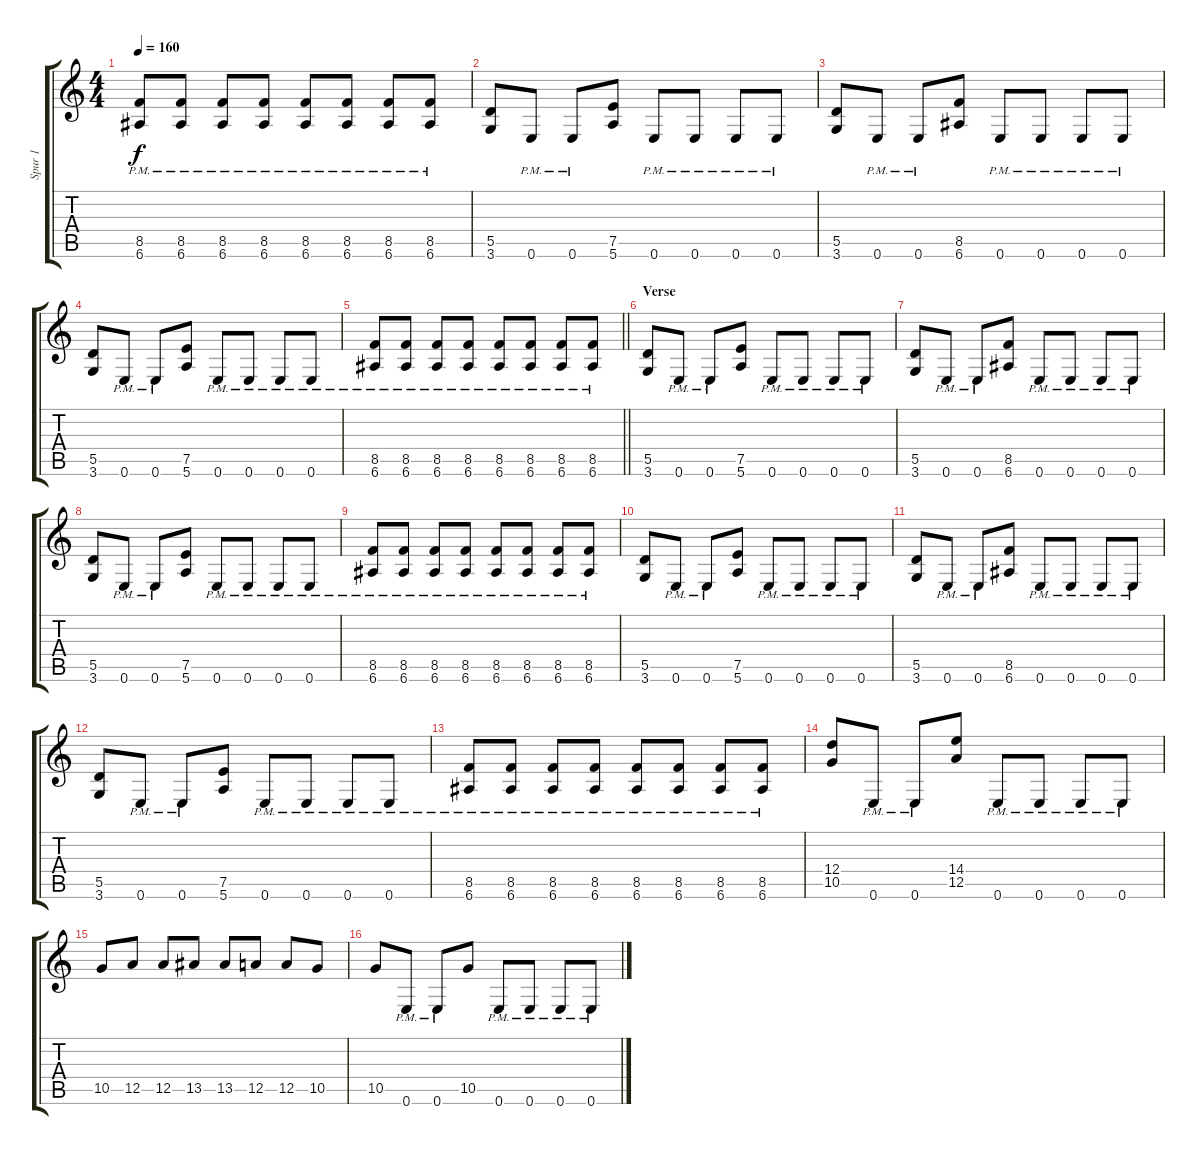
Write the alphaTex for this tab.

\track ("Spur 1" "Spur 1") {instrument distortionguitar}
\staff {score tabs}
\tuning (E4 B3 G3 D3 A2 E2) {hide}
\ts (4 4)
\tempo 160
\clef g2
\ks c
(8.5{pm} 6.6{pm}).8{dy f} (8.5{pm} 6.6{pm}).8 (8.5{pm} 6.6{pm}).8 (8.5{pm} 6.6{pm}).8 (8.5{pm} 6.6{pm}).8 (8.5{pm} 6.6{pm}).8 (8.5{pm} 6.6{pm}).8 (8.5{pm} 6.6{pm}).8 |
(5.5 3.6).8 0.6{pm}.8 0.6{pm}.8 (7.5 5.6).8 0.6{pm}.8 0.6{pm}.8 0.6{pm}.8 0.6{pm}.8 |
(5.5 3.6).8 0.6{pm}.8 0.6{pm}.8 (8.5 6.6).8 0.6{pm}.8 0.6{pm}.8 0.6{pm}.8 0.6{pm}.8 |
(5.5 3.6).8 0.6{pm}.8 0.6{pm}.8 (7.5 5.6).8 0.6{pm}.8 0.6{pm}.8 0.6{pm}.8 0.6{pm}.8 |
\barLineRight lightlight
(8.5{pm} 6.6{pm}).8 (8.5{pm} 6.6{pm}).8 (8.5{pm} 6.6{pm}).8 (8.5{pm} 6.6{pm}).8 (8.5{pm} 6.6{pm}).8 (8.5{pm} 6.6{pm}).8 (8.5{pm} 6.6{pm}).8 (8.5{pm} 6.6{pm}).8 |
\section ("" "Verse")
(5.5 3.6).8 0.6{pm}.8 0.6{pm}.8 (7.5 5.6).8 0.6{pm}.8 0.6{pm}.8 0.6{pm}.8 0.6{pm}.8 |
(5.5 3.6).8 0.6{pm}.8 0.6{pm}.8 (8.5 6.6).8 0.6{pm}.8 0.6{pm}.8 0.6{pm}.8 0.6{pm}.8 |
(5.5 3.6).8 0.6{pm}.8 0.6{pm}.8 (7.5 5.6).8 0.6{pm}.8 0.6{pm}.8 0.6{pm}.8 0.6{pm}.8 |
(8.5{pm} 6.6{pm}).8 (8.5{pm} 6.6{pm}).8 (8.5{pm} 6.6{pm}).8 (8.5{pm} 6.6{pm}).8 (8.5{pm} 6.6{pm}).8 (8.5{pm} 6.6{pm}).8 (8.5{pm} 6.6{pm}).8 (8.5{pm} 6.6{pm}).8 |
(5.5 3.6).8 0.6{pm}.8 0.6{pm}.8 (7.5 5.6).8 0.6{pm}.8 0.6{pm}.8 0.6{pm}.8 0.6{pm}.8 |
(5.5 3.6).8 0.6{pm}.8 0.6{pm}.8 (8.5 6.6).8 0.6{pm}.8 0.6{pm}.8 0.6{pm}.8 0.6{pm}.8 |
(5.5 3.6).8 0.6{pm}.8 0.6{pm}.8 (7.5 5.6).8 0.6{pm}.8 0.6{pm}.8 0.6{pm}.8 0.6{pm}.8 |
(8.5{pm} 6.6{pm}).8 (8.5{pm} 6.6{pm}).8 (8.5{pm} 6.6{pm}).8 (8.5{pm} 6.6{pm}).8 (8.5{pm} 6.6{pm}).8 (8.5{pm} 6.6{pm}).8 (8.5{pm} 6.6{pm}).8 (8.5{pm} 6.6{pm}).8 |
(12.4 10.5).8 0.6{pm}.8 0.6{pm}.8 (14.4 12.5).8 0.6{pm}.8 0.6{pm}.8 0.6{pm}.8 0.6{pm}.8 |
10.5.8 12.5.8 12.5.8 13.5.8 13.5.8 12.5.8 12.5.8 10.5.8 |
10.5.8 0.6{pm}.8 0.6{pm}.8 10.5.8 0.6{pm}.8 0.6{pm}.8 0.6{pm}.8 0.6{pm}.8
